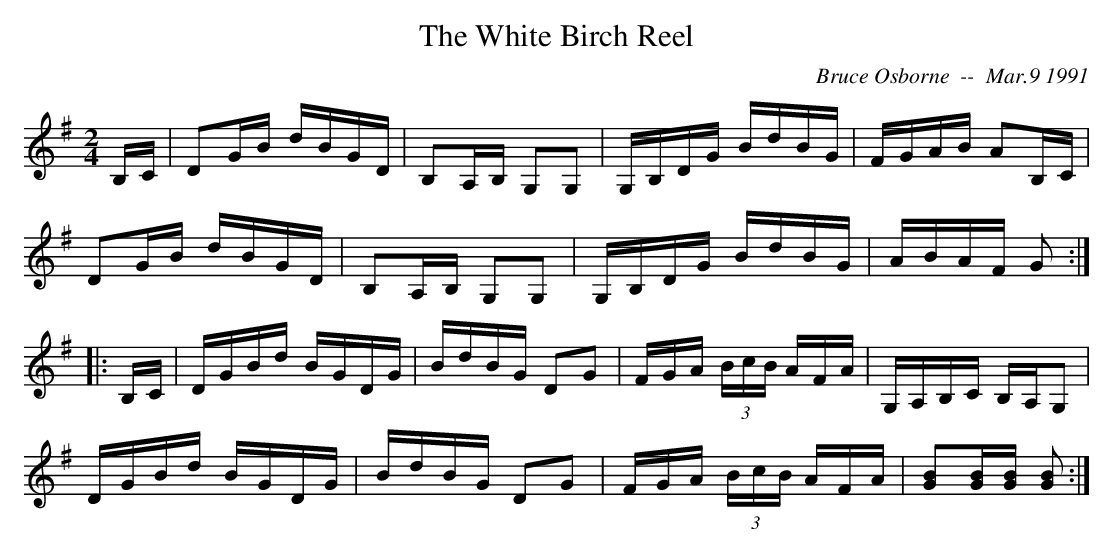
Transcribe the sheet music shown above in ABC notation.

X:1
T:The White Birch Reel
C:Bruce Osborne  --  Mar.9 1991
M:2/4
L:1/16
K:G
B,C|D2GB dBGD|B,2A,B, G,2G,2|G,B,DG BdBG|FGAB A2B,C|
D2GB dBGD|B,2A,B, G,2G,2|G,B,DG BdBG|ABAF G2:|
|:B,C|DGBd BGDG|BdBG D2G2|FGA (3BcB AFA|G,A,B,C B,A,G,2|
DGBd BGDG|BdBG D2G2|FGA (3BcB AFA|[G2B2][GB][GB] [G2B2]:|
